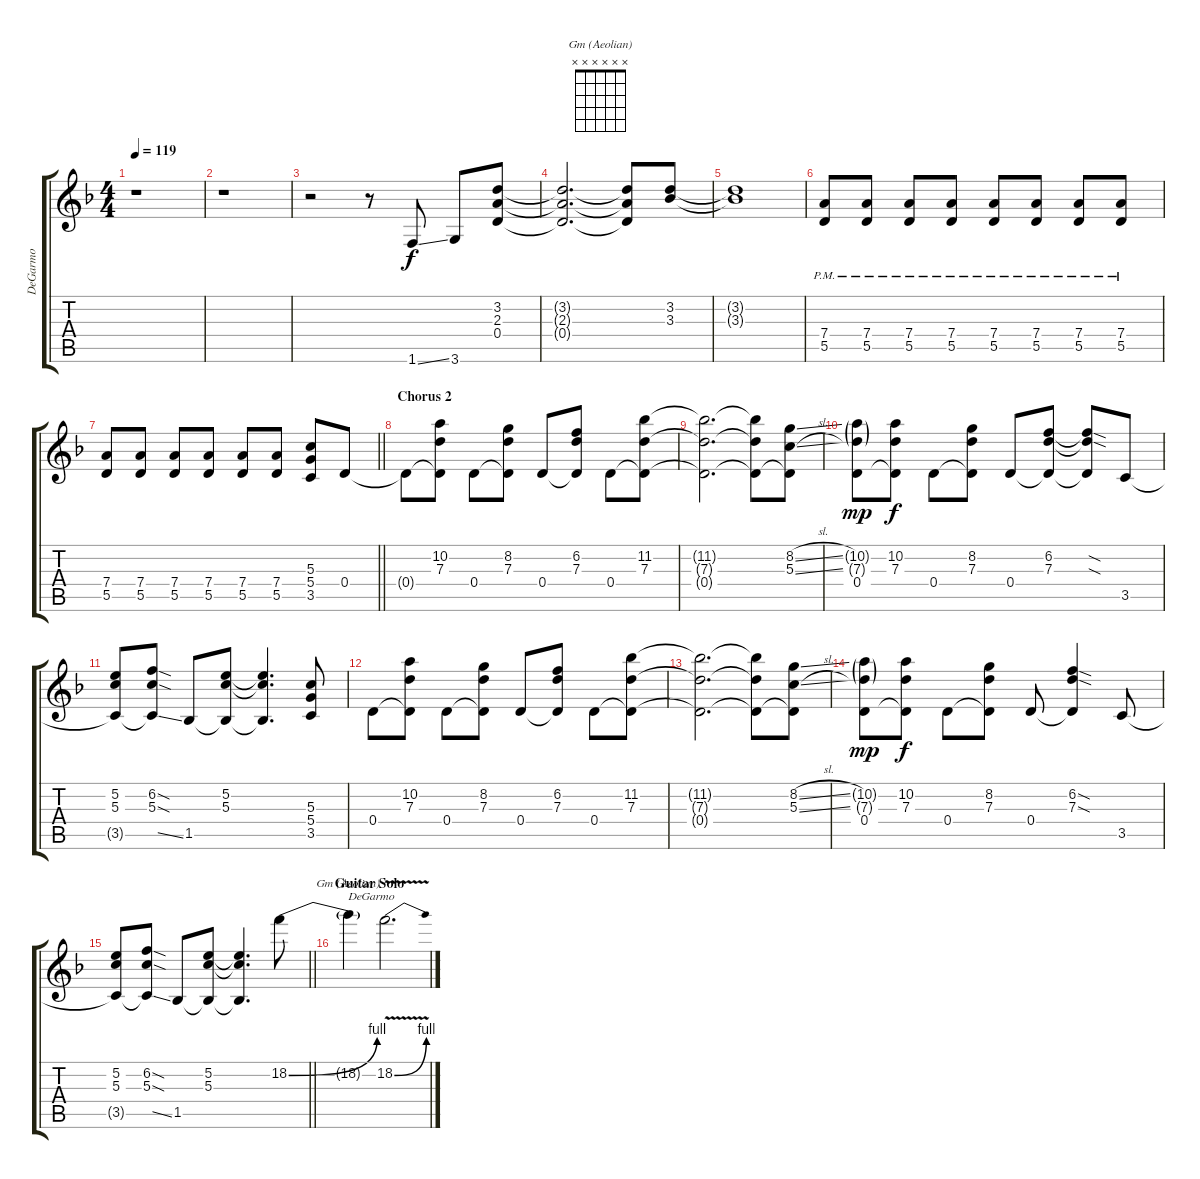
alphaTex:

\track ("DeGarmo" "DeGarmo") {instrument overdrivenguitar}
\staff {score tabs}
\tuning (E4 B3 G3 D3 A2 E2) {hide}
\chord ("Gm (Aeolian)" x x x x x x)
\ts (4 4)
\tempo 119
\clef g2
\ks dminor
r.1{dy f} |
r.1 |
r.2 r.8 1.6{ss}.8 3.6.8 (3.2 2.3 0.4).8 |
(3.2{t} 2.3{t} 0.4{t}).2{d} (3.2{t} 2.3{t} 0.4{t}).8 (3.2 3.3).8 |
(3.2{t} 3.3{t}).1 |
(7.4{pm} 5.5{pm}).8 (7.4{pm} 5.5{pm}).8 (7.4{pm} 5.5{pm}).8 (7.4{pm} 5.5{pm}).8 (7.4{pm} 5.5{pm}).8 (7.4{pm} 5.5{pm}).8 (7.4{pm} 5.5{pm}).8 (7.4{pm} 5.5{pm}).8 |
\barLineRight lightlight
(7.4 5.5).8 (7.4 5.5).8 (7.4 5.5).8 (7.4 5.5).8 (7.4 5.5).8 (7.4 5.5).8 (5.3 5.4 3.5).8 0.4.8 |
\section ("" "Chorus 2")
0.4{t}.8 (10.2 7.3 0.4{t}).8 0.4.8 (8.2 7.3 0.4{t}).8 0.4.8 (6.2 7.3 0.4{t}).8 0.4.8 (11.2 7.3 0.4{t}).8 |
(11.2{t} 7.3{t} 0.4{t}).2{d} (11.2{t} 7.3{t} 0.4{t}).8 (8.2{sl} 5.3{sl} 0.4{t}).8 |
(10.2{g} 7.3{g} 0.4).8{dy mp} (10.2 7.3 0.4{t}).8{dy f} 0.4.8 (8.2 7.3 0.4{t}).8 0.4.8 (6.2 7.3 0.4{t}).8 (6.2{sod t} 7.3{sod t} 0.4{t}).8 3.5.8 |
(5.2 5.3 3.5{t}).8 (6.2{sod} 5.3{sod} 3.5{ss t}).8 1.5.8 (5.2 5.3 1.5{t}).8 (5.2{t} 5.3{t} 1.5{t}).4{d} (5.3 5.4 3.5).8 |
0.4.8 (10.2 7.3 0.4{t}).8 0.4.8 (8.2 7.3 0.4{t}).8 0.4.8 (6.2 7.3 0.4{t}).8 0.4.8 (11.2 7.3 0.4{t}).8 |
(11.2{t} 7.3{t} 0.4{t}).2{d} (11.2{t} 7.3{t} 0.4{t}).8 (8.2{sl} 5.3{sl} 0.4{t}).8 |
(10.2{g} 7.3{g} 0.4).8{dy mp} (10.2 7.3 0.4{t}).8{dy f} 0.4.8 (8.2 7.3 0.4{t}).8 0.4.8 (6.2{sod} 7.3{sod} 0.4{t}).4 3.5.8 |
\barLineRight lightlight
(5.2 5.3 3.5{t}).8 (6.2{sod} 5.3{sod} 3.5{ss t}).8 1.5.8 (5.2 5.3 1.5{t}).8 (5.2{t} 5.3{t} 1.5{t}).4{d} 18.2{be (bend 0 0 60 4)}.8{volume 16} |
\section ("" "Guitar Solo")
18.2{t}.4{ch "Gm (Aeolian)" txt "DeGarmo"} 18.2{be (bend 0 0 60 4) v}.2{d}
